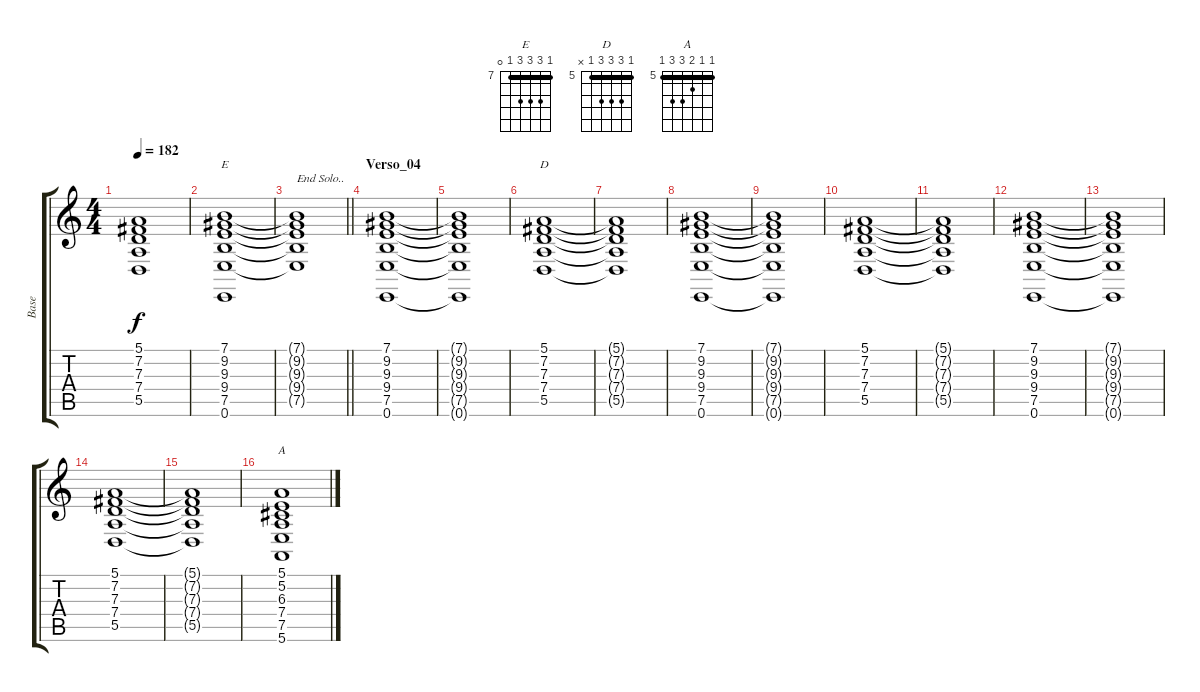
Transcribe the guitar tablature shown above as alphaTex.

\track ("Base" "Base") {instrument brightacousticpiano}
\staff {score tabs}
\tuning (E4 B3 G3 D3 A2 E2) {hide}
\chord ("E" 7 9 9 9 7 0) {firstfret 7 barre 7}
\chord ("D" 5 7 7 7 5 x) {firstfret 5 barre 5}
\chord ("A" 5 5 6 7 7 5) {firstfret 5 barre 5}
\ts (4 4)
\tempo 182
\clef g2
\ks c
(5.1{t} 7.2{t} 7.3{t} 7.4{t} 5.5{t}).1{dy f} |
(7.1 9.2 9.3 9.4 7.5 0.6).1{ch "E"} |
\barLineRight lightlight
(7.1{t} 9.2{t} 9.3{t} 9.4{t} 7.5{t}).1{txt "End Solo.."} |
\section ("" "Verso_04")
(7.1 9.2 9.3 9.4 7.5 0.6).1 |
(7.1{t} 9.2{t} 9.3{t} 9.4{t} 7.5{t} 0.6{t}).1 |
(5.1 7.2 7.3 7.4 5.5).1{ch "D"} |
(5.1{t} 7.2{t} 7.3{t} 7.4{t} 5.5{t}).1 |
(7.1 9.2 9.3 9.4 7.5 0.6).1 |
(7.1{t} 9.2{t} 9.3{t} 9.4{t} 7.5{t} 0.6{t}).1 |
(5.1 7.2 7.3 7.4 5.5).1 |
(5.1{t} 7.2{t} 7.3{t} 7.4{t} 5.5{t}).1 |
(7.1 9.2 9.3 9.4 7.5 0.6).1 |
(7.1{t} 9.2{t} 9.3{t} 9.4{t} 7.5{t} 0.6{t}).1 |
(5.1 7.2 7.3 7.4 5.5).1 |
(5.1{t} 7.2{t} 7.3{t} 7.4{t} 5.5{t}).1 |
(5.1 5.2 6.3 7.4 7.5 5.6).1{ch "A"}
